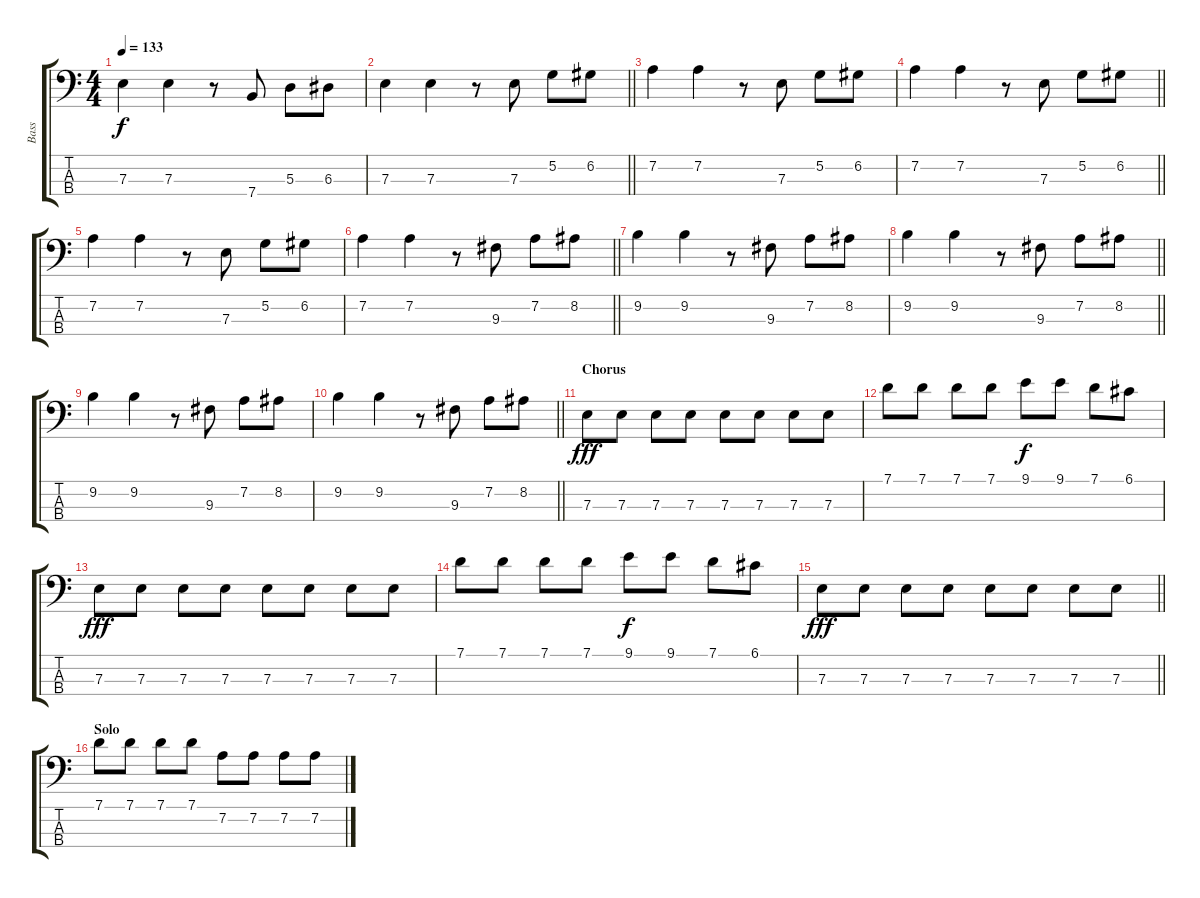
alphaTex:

\track ("Bass" "Bass") {instrument electricbassfinger}
\staff {score tabs}
\tuning (G2 D2 A1 E1) {hide}
\ts (4 4)
\tempo 133
\clef f4
\ks c
7.3.4{dy f} 7.3.4 r.8 7.4.8 5.3.8 6.3.8 |
\barLineRight lightlight
7.3.4 7.3.4 r.8 7.3.8 5.2.8 6.2.8 |
7.2.4 7.2.4 r.8 7.3.8 5.2.8 6.2.8 |
\barLineRight lightlight
7.2.4 7.2.4 r.8 7.3.8 5.2.8 6.2.8 |
7.2.4 7.2.4 r.8 7.3.8 5.2.8 6.2.8 |
\barLineRight lightlight
7.2.4 7.2.4 r.8 9.3.8 7.2.8 8.2.8 |
9.2.4 9.2.4 r.8 9.3.8 7.2.8 8.2.8 |
\barLineRight lightlight
9.2.4 9.2.4 r.8 9.3.8 7.2.8 8.2.8 |
9.2.4 9.2.4 r.8 9.3.8 7.2.8 8.2.8 |
\barLineRight lightlight
9.2.4 9.2.4 r.8 9.3.8 7.2.8 8.2.8 |
\section ("" "Chorus")
7.3.8{dy fff} 7.3.8 7.3.8 7.3.8 7.3.8 7.3.8 7.3.8 7.3.8 |
7.1.8 7.1.8 7.1.8 7.1.8 9.1.8{dy f} 9.1.8 7.1.8 6.1.8 |
7.3.8{dy fff} 7.3.8 7.3.8 7.3.8 7.3.8 7.3.8 7.3.8 7.3.8 |
7.1.8 7.1.8 7.1.8 7.1.8 9.1.8{dy f} 9.1.8 7.1.8 6.1.8 |
\barLineRight lightlight
7.3.8{dy fff} 7.3.8 7.3.8 7.3.8 7.3.8 7.3.8 7.3.8 7.3.8 |
\section ("" "Solo")
7.1.8 7.1.8 7.1.8 7.1.8 7.2.8 7.2.8 7.2.8 7.2.8
